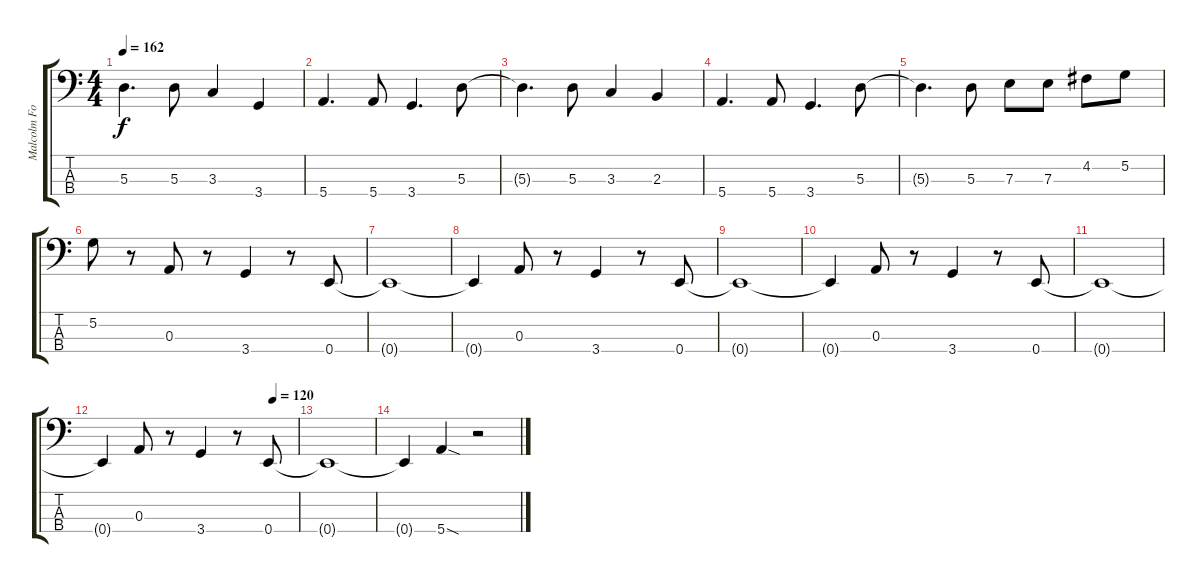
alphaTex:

\track ("Malcolm Foster" "Malcolm Fo") {instrument electricbassfinger}
\staff {score tabs}
\tuning (G2 D2 A1 E1) {hide}
\ts (4 4)
\tempo 162
\clef f4
\ks c
5.3{t}.4{d dy f} 5.3.8 3.3.4 3.4.4 |
5.4.4{d} 5.4.8 3.4.4{d} 5.3.8 |
5.3{t}.4{d} 5.3.8 3.3.4 2.3.4 |
5.4.4{d} 5.4.8 3.4.4{d} 5.3.8 |
5.3{t}.4{d} 5.3.8 7.3.8 7.3.8 4.2.8 5.2.8 |
5.2.8 r.8 0.3.8 r.8 3.4.4 r.8 0.4.8 |
0.4{t}.1 |
0.4{t}.4 0.3.8 r.8 3.4.4 r.8 0.4.8 |
0.4{t}.1 |
0.4{t}.4 0.3.8 r.8 3.4.4 r.8 0.4.8 |
0.4{t}.1 |
\tempo (120 0.875)
0.4{t}.4 0.3.8 r.8 3.4.4 r.8 0.4.8 |
0.4{t}.1 |
0.4{t}.4 5.4{sod}.4 r.2
